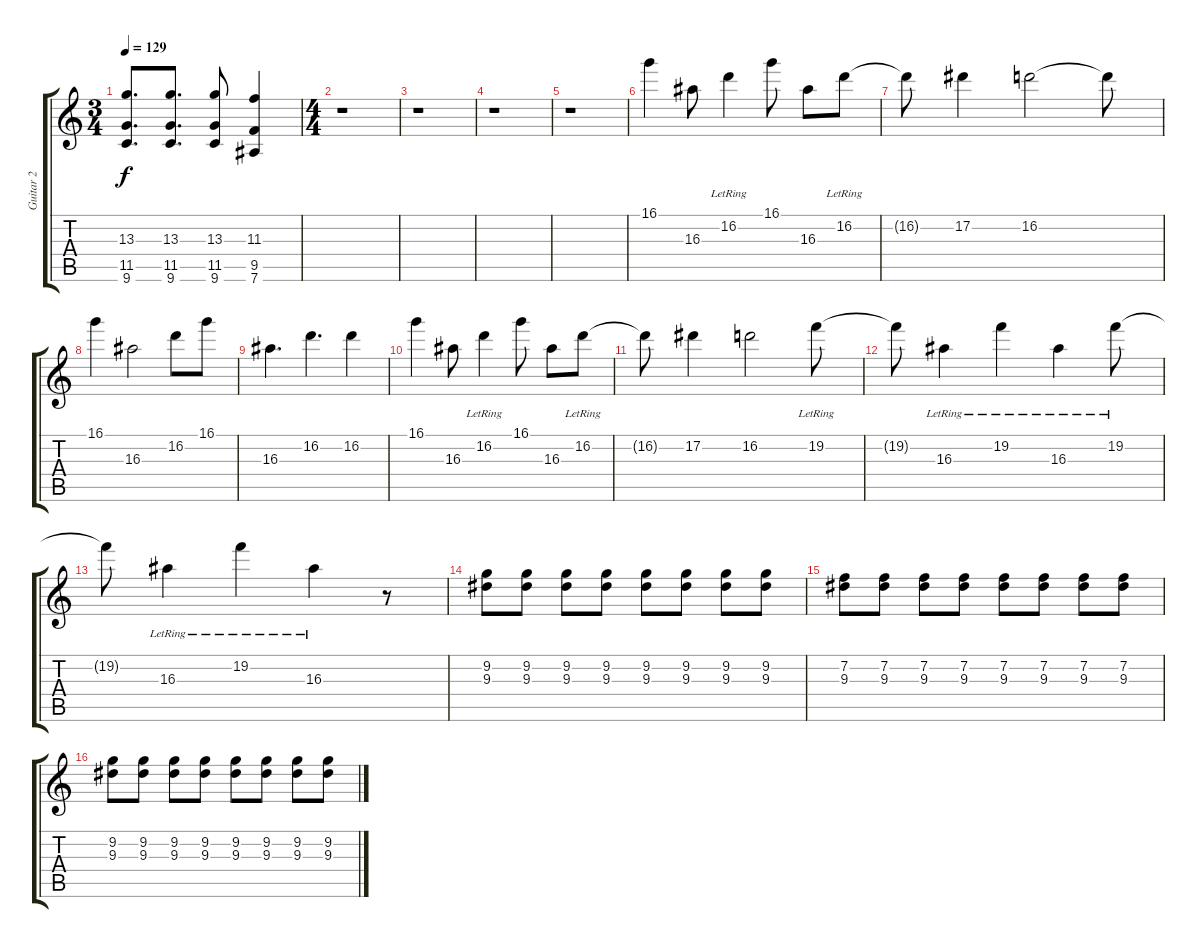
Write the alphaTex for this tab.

\track ("Guitar 2" "Guitar 2") {instrument distortionguitar}
\staff {score tabs}
\tuning (Eb4 Bb3 Gb3 Db3 Ab2 Eb2) {hide}
\ts (3 4)
\tempo 129
\clef g2
\ks c
(13.3 11.5 9.6).8{d dy f} (13.3 11.5 9.6).8{d} (13.3 11.5 9.6).8 (11.3 9.5 7.6).4 |
\ts (4 4)
r.1 |
r.1 |
r.1 |
r.1 |
16.1.4{volume 12} 16.3.8 16.2{lr}.4 16.1.8 16.3.8 16.2{lr}.8 |
16.2{t}.8 17.2.4 16.2.2 16.2{t}.8 |
16.1.4 16.3.2 16.2.8 16.1.8 |
16.3.4{d} 16.2.4{d} 16.2.4 |
16.1.4 16.3.8 16.2{lr}.4 16.1.8 16.3.8 16.2{lr}.8 |
16.2{t}.8 17.2.4 16.2.2 19.2{lr}.8 |
19.2{t}.8 16.3{lr}.4 19.2{lr}.4 16.3{lr}.4 19.2{lr}.8 |
19.2{t}.8 16.3{lr}.4 19.2{lr}.4 16.3{lr}.4 r.8 |
(9.2 9.3).8 (9.2 9.3).8 (9.2 9.3).8 (9.2 9.3).8 (9.2 9.3).8 (9.2 9.3).8 (9.2 9.3).8 (9.2 9.3).8 |
(7.2 9.3).8 (7.2 9.3).8 (7.2 9.3).8 (7.2 9.3).8 (7.2 9.3).8 (7.2 9.3).8 (7.2 9.3).8 (7.2 9.3).8 |
(9.2 9.3).8 (9.2 9.3).8 (9.2 9.3).8 (9.2 9.3).8 (9.2 9.3).8 (9.2 9.3).8 (9.2 9.3).8 (9.2 9.3).8
